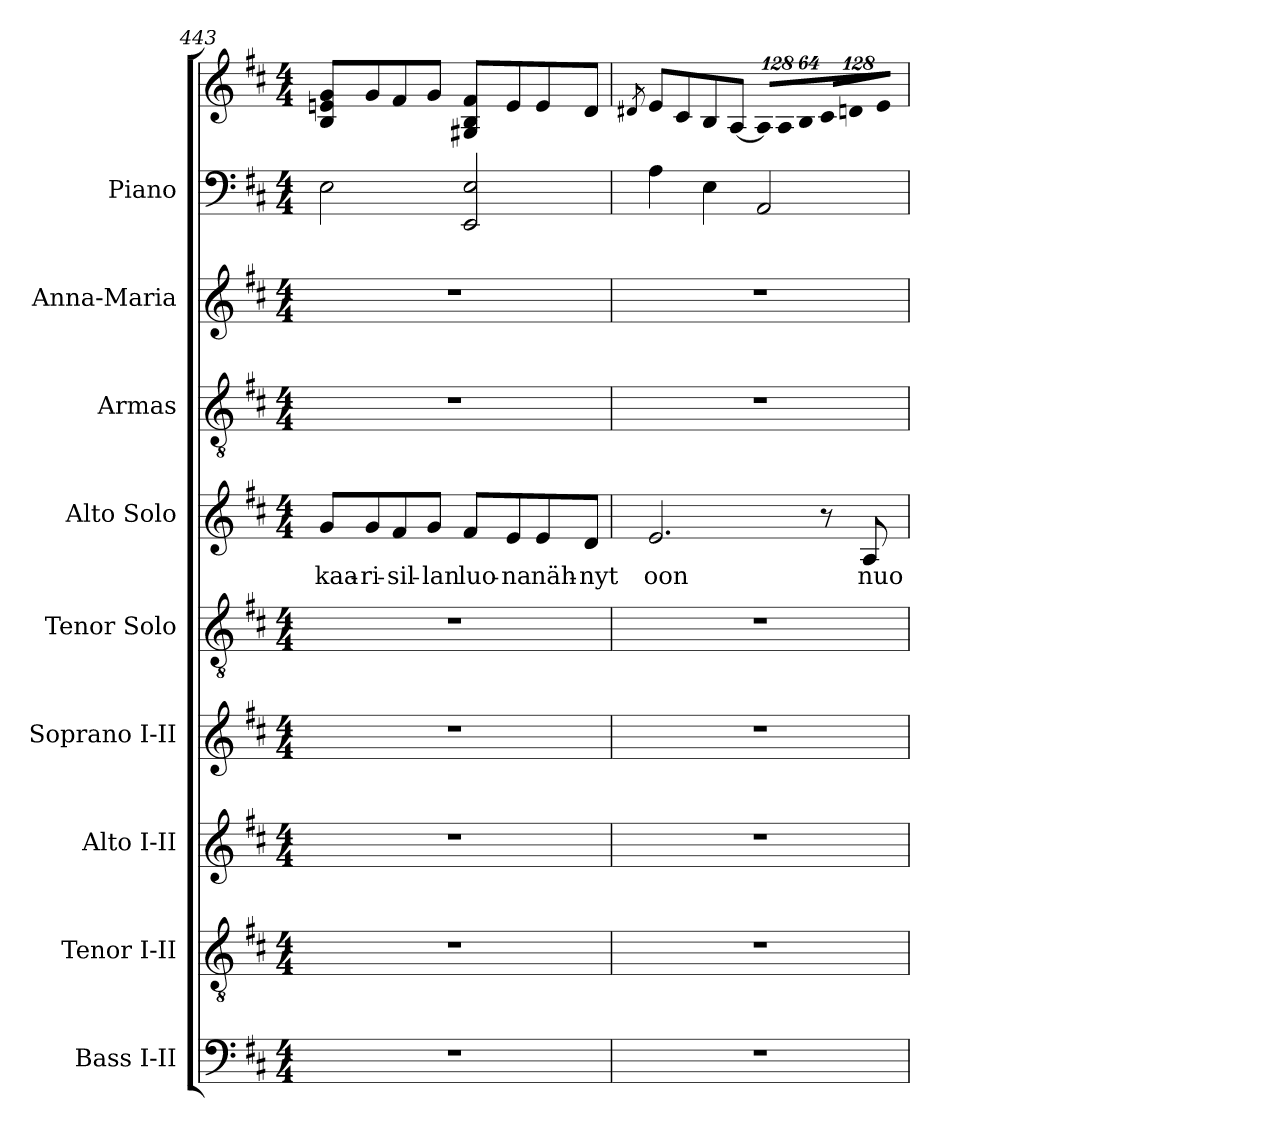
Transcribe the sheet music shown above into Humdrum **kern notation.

**kern	**kern	**kern	**kern	**kern	**kern	**text	**kern	**kern	**kern	**kern
*part9	*part8	*part7	*part6	*part5	*part4	*part4	*part3	*part2	*part1	*part1
*staff10	*staff9	*staff8	*staff7	*staff6	*staff5	*staff5	*staff4	*staff3	*staff2	*staff1
*I"Bass I-II	*I"Tenor I-II	*I"Alto I-II	*I"Soprano I-II	*I"Tenor Solo	*I"Alto Solo	*	*I"Armas	*I"Anna-Maria	*I"Piano	*
*I'B.	*I'T.	*I'A.	*I'S.	*I'T. Solo	*I'A. Solo	*	*I'Armas	*I'A-M	*I'Pno.	*
*clefF4	*clefGv2	*clefG2	*clefG2	*clefGv2	*clefG2	*	*clefGv2	*clefG2	*clefF4	*clefG2
*	*ITrd7c12	*	*	*ITrd7c12	*	*	*ITrd7c12	*	*	*
*k[f#c#]	*k[f#c#]	*k[f#c#]	*k[f#c#]	*k[f#c#]	*k[f#c#]	*	*k[f#c#]	*k[f#c#]	*k[f#c#]	*k[f#c#]
*D:	*D:	*D:	*D:	*D:	*D:	*	*D:	*D:	*D:	*D:
*M4/4	*M4/4	*M4/4	*M4/4	*M4/4	*M4/4	*	*M4/4	*M4/4	*M4/4	*M4/4
=443	=443	=443	=443	=443	=443	=443	=443	=443	=443	=443
!	!	!	!	!	!	!LO:LY:b:color=#000000	!	!	!	!
1r	1r	1r	1r	1r	8gi/L	kaa-	1r	1r	2Ei\	8Bi/ 8eni 8giL
!	!	!	!	!	!	!LO:LY:b:color=#000000	!	!	!	!
.	.	.	.	.	8gi/	-ri-	.	.	.	8gi/
!	!	!	!	!	!	!LO:LY:b:color=#000000	!	!	!	!
.	.	.	.	.	8f#i/	-sil-	.	.	.	8f#i/
!	!	!	!	!	!	!LO:LY:b:color=#000000	!	!	!	!
.	.	.	.	.	8gi/J	-lan	.	.	.	8gi/J
!	!	!	!	!	!	!LO:LY:b:color=#000000	!	!	!	!
.	.	.	.	.	8f#i/L	luo-	.	.	2EEi/ 2Ei	8G#Xi/ 8Bi 8f#iL
!	!	!	!	!	!	!LO:LY:b:color=#000000	!	!	!	!
.	.	.	.	.	8ei/	-na	.	.	.	8ei/
!	!	!	!	!	!	!LO:LY:b:color=#000000	!	!	!	!
.	.	.	.	.	8ei/	näh-	.	.	.	8ei/
!	!	!	!	!	!	!LO:LY:b:color=#000000	!	!	!	!
.	.	.	.	.	8di/J	-nyt	.	.	.	8di/J
=444	=444	=444	=444	=444	=444	=444	=444	=444	=444	=444
.	.	.	.	.	.	.	.	.	.	8qd#Xi/
!	!	!	!	!	!	!LO:LY:b:color=#000000	!	!	!	!
1r	1r	1r	1r	1r	2.ei/	oon	1r	1r	4Ai\	8ei/L
.	.	.	.	.	.	.	.	.	.	8c#i/
.	.	.	.	.	.	.	.	.	4Ei\	8Bi/
.	.	.	.	.	.	.	.	.	.	[<8Ai/J
*	*	*	*	*	*	*	*	*	*	*Xbrackettup
!	!	!	!	!	!	!	!	!	!	!LO:N:vis=8
.	.	.	.	.	.	.	.	.	2AAi/	1024%85Ai/L]
!	!	!	!	!	!	!	!	!	!	!LO:N:vis=8
.	.	.	.	.	.	.	.	.	.	1024%85Ai/
!	!	!	!	!	!	!	!	!	!	!LO:N:vis=8
.	.	.	.	.	.	.	.	.	.	512%43Bi/J
!	!	!	!	!	!	!	!	!	!	!LO:N:vis=8
.	.	.	.	.	8r	.	.	.	.	1024%85c#i/L
!	!	!	!	!	!	!	!	!	!	!LO:N:vis=8
.	.	.	.	.	.	.	.	.	.	1024%85dni/
!	!	!	!	!	!	!LO:LY:b:color=#000000	!	!	!	!
.	.	.	.	.	8Ai/	nuo	.	.	.	.
!	!	!	!	!	!	!	!	!	!	!LO:N:vis=8
.	.	.	.	.	.	.	.	.	.	512%43ei/J
=	=	=	=	=	=	=	=	=	=	=
*-	*-	*-	*-	*-	*-	*-	*-	*-	*-	*-
